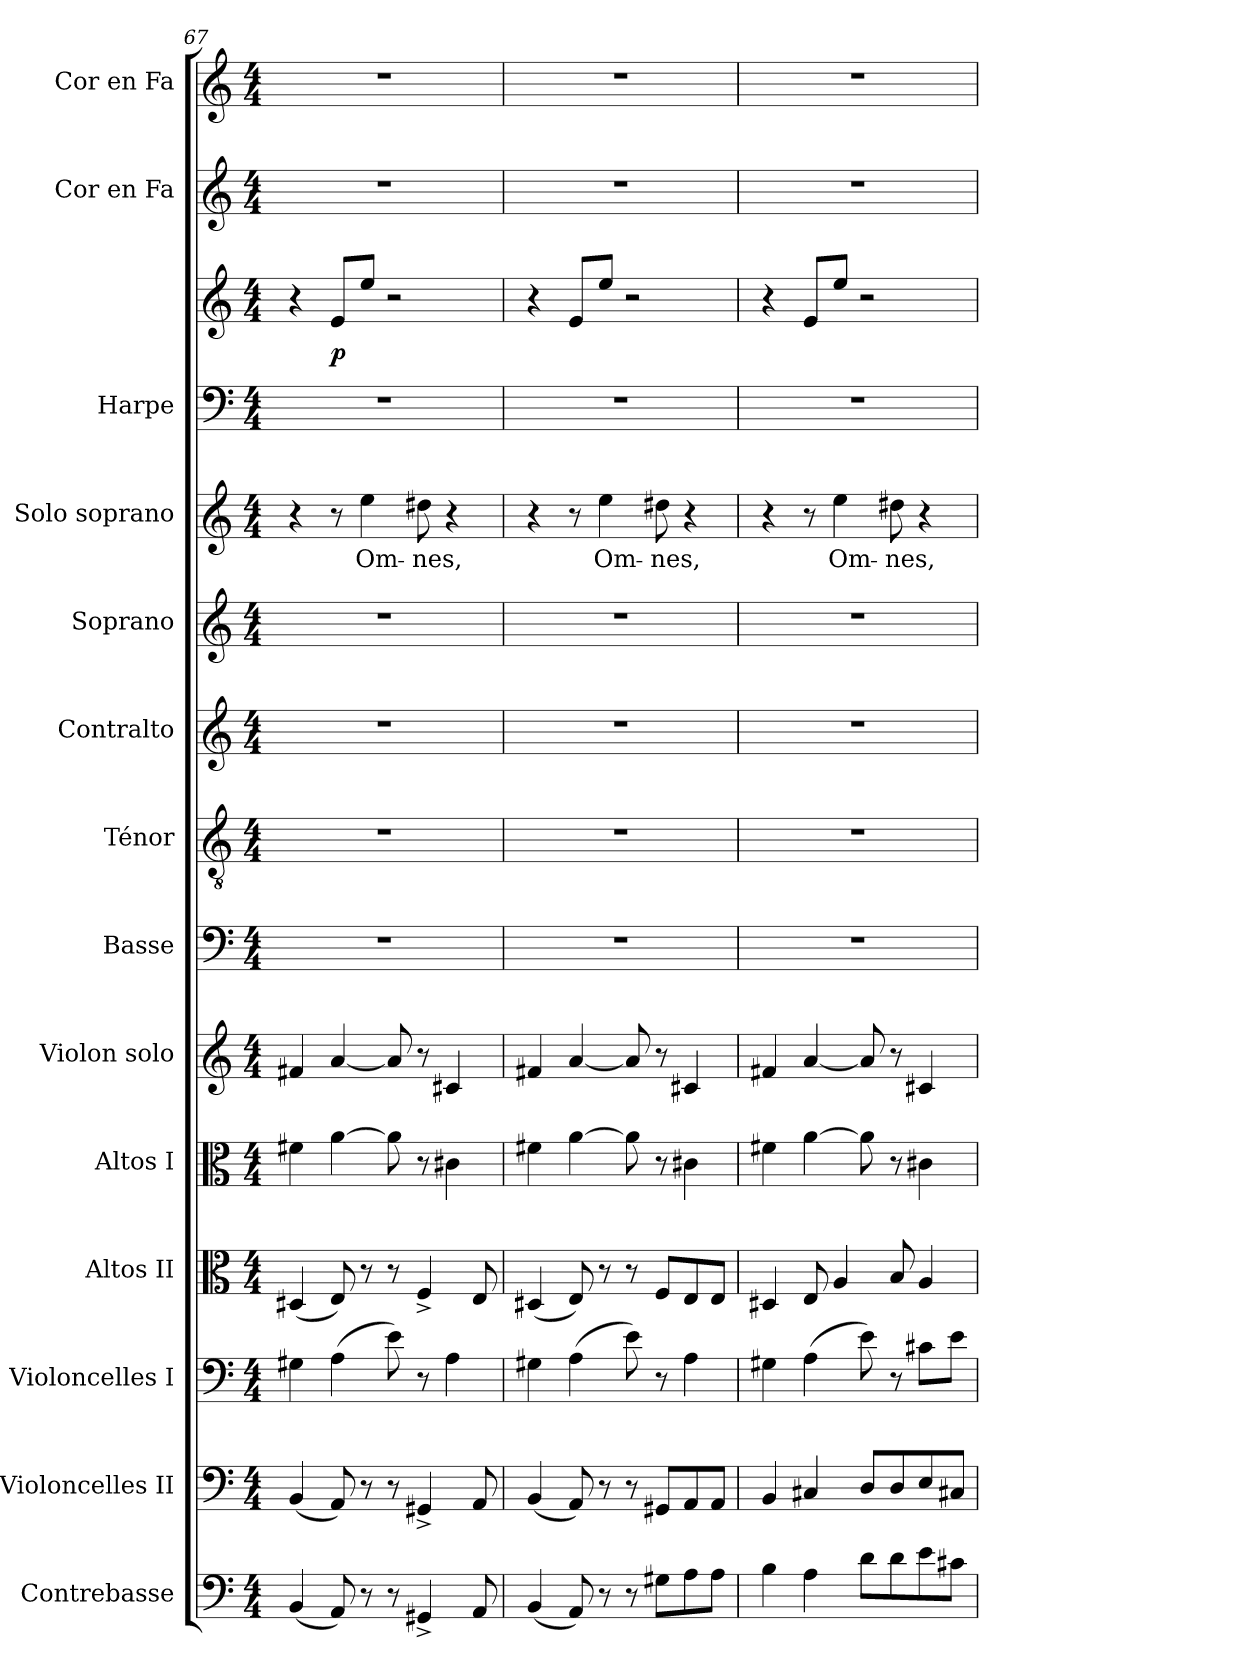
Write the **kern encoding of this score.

**kern	**kern	**kern	**kern	**kern	**kern	**kern	**kern	**kern	**kern	**kern	**text	**kern	**kern	**dynam	**kern	**kern
*part14	*part13	*part12	*part11	*part10	*part9	*part8	*part7	*part6	*part5	*part4	*part4	*part3	*part3	*part3	*part2	*part1
*staff15	*staff14	*staff13	*staff12	*staff11	*staff10	*staff9	*staff8	*staff7	*staff6	*staff5	*staff5	*staff4	*staff3	*staff3/4	*staff2	*staff1
*I"Contrebasse	*I"Violoncelles II	*I"Violoncelles I	*I"Altos II	*I"Altos I	*I"Violon solo	*I"Basse	*I"Ténor	*I"Contralto	*I"Soprano	*I"Solo soprano	*	*I"Harpe	*	*	*I"Cor en Fa	*I"Cor en Fa
*I'C. B.	*I'Vc.	*I'Vc.	*I'A.	*I'A.	*I'V.	*I'B.	*I'T.	*I'Cont. A.	*I'S.	*	*	*I'Hp.	*	*	*	*
*clefF4	*clefF4	*clefF4	*clefC3	*clefC3	*clefG2	*clefF4	*clefGv2	*clefG2	*clefG2	*clefG2	*	*clefF4	*clefG2	*	*clefG2	*clefG2
*ITrd7c12	*	*	*	*	*	*	*ITrd7c12	*	*	*	*	*	*	*	*ITrd4c7	*ITrd4c7
*k[]	*k[]	*k[]	*k[]	*k[]	*k[]	*k[]	*k[]	*k[]	*k[]	*k[]	*	*k[]	*k[]	*	*k[b-]	*k[b-]
*M4/4	*M4/4	*M4/4	*M4/4	*M4/4	*M4/4	*M4/4	*M4/4	*M4/4	*M4/4	*M4/4	*	*M4/4	*M4/4	*	*M4/4	*M4/4
=67	=67	=67	=67	=67	=67	=67	=67	=67	=67	=67	=67	=67	=67	=67	=67	=67
(4BBBi/	(4BBi/	4G#Xi\	(4D#Xi/	4f#Xi\	4f#Xi/	1r	1r	1r	1r	4r	.	1r	4r	.	1r	1r
8AAAi/)	8AAi/)	(4Ai\	8Ei/)	[>4ai\	[<4ai/	.	.	.	.	8r	.	.	8ei/L	p	.	.
!	!	!	!	!	!	!	!	!	!	!	!LO:LY:b:color=#000000	!	!	!	!	!
8r	8r	.	8r	.	.	.	.	.	.	4eei\	Om-	.	8eei/J	.	.	.
8r	8r	8ei\)	8r	8ai\]	8ai/]	.	.	.	.	.	.	.	2r	.	.	.
!	!	!	!	!	!	!	!	!	!	!	!LO:LY:b:color=#000000	!	!	!	!	!
4GGG#X^i/	4GG#X^i/	8r	4F^i/	8r	8r	.	.	.	.	8dd#Xi\	-nes,	.	.	.	.	.
.	.	4Ai\	.	4c#Xi\	4c#Xi/	.	.	.	.	4r	.	.	.	.	.	.
8AAAi/	8AAi/	.	8Ei/	.	.	.	.	.	.	.	.	.	.	.	.	.
!!LO:PB:g=z
=68	=68	=68	=68	=68	=68	=68	=68	=68	=68	=68	=68	=68	=68	=68	=68	=68
(4BBBi/	(4BBi/	4G#Xi\	(4D#Xi/	4f#Xi\	4f#Xi/	1r	1r	1r	1r	4r	.	1r	4r	.	1r	1r
8AAAi/)	8AAi/)	(4Ai\	8Ei/)	[>4ai\	[<4ai/	.	.	.	.	8r	.	.	8ei/L	.	.	.
!	!	!	!	!	!	!	!	!	!	!	!LO:LY:b:color=#000000	!	!	!	!	!
8r	8r	.	8r	.	.	.	.	.	.	4eei\	Om-	.	8eei/J	.	.	.
8r	8r	8ei\)	8r	8ai\]	8ai/]	.	.	.	.	.	.	.	2r	.	.	.
!	!	!	!	!	!	!	!	!	!	!	!LO:LY:b:color=#000000	!	!	!	!	!
8GG#Xi\L	8GG#Xi/L	8r	8Fi/L	8r	8r	.	.	.	.	8dd#Xi\	-nes,	.	.	.	.	.
8AAi\	8AAi/	4Ai\	8Ei/	4c#Xi\	4c#Xi/	.	.	.	.	4r	.	.	.	.	.	.
8AAi\J	8AAi/J	.	8Ei/J	.	.	.	.	.	.	.	.	.	.	.	.	.
=69	=69	=69	=69	=69	=69	=69	=69	=69	=69	=69	=69	=69	=69	=69	=69	=69
4BBi\	4BBi/	4G#Xi\	4D#Xi/	4f#Xi\	4f#Xi/	1r	1r	1r	1r	4r	.	1r	4r	.	1r	1r
4AAi\	4C#Xi/	(4Ai\	8Ei/	[>4ai\	[<4ai/	.	.	.	.	8r	.	.	8ei/L	.	.	.
!	!	!	!	!	!	!	!	!	!	!	!LO:LY:b:color=#000000	!	!	!	!	!
.	.	.	4Ai/	.	.	.	.	.	.	4eei\	Om-	.	8eei/J	.	.	.
8Di\L	8Di/L	8ei\)	.	8ai\]	8ai/]	.	.	.	.	.	.	.	2r	.	.	.
!	!	!	!	!	!	!	!	!	!	!	!LO:LY:b:color=#000000	!	!	!	!	!
8Di\	8Di/	8r	8Bi/	8r	8r	.	.	.	.	8dd#Xi\	-nes,	.	.	.	.	.
8Ei\	8Ei/	8c#Xi\L	4Ai/	4c#Xi\	4c#Xi/	.	.	.	.	4r	.	.	.	.	.	.
8C#Xi\J	8C#Xi/J	8ei\J	.	.	.	.	.	.	.	.	.	.	.	.	.	.
=	=	=	=	=	=	=	=	=	=	=	=	=	=	=	=	=
*-	*-	*-	*-	*-	*-	*-	*-	*-	*-	*-	*-	*-	*-	*-	*-	*-
